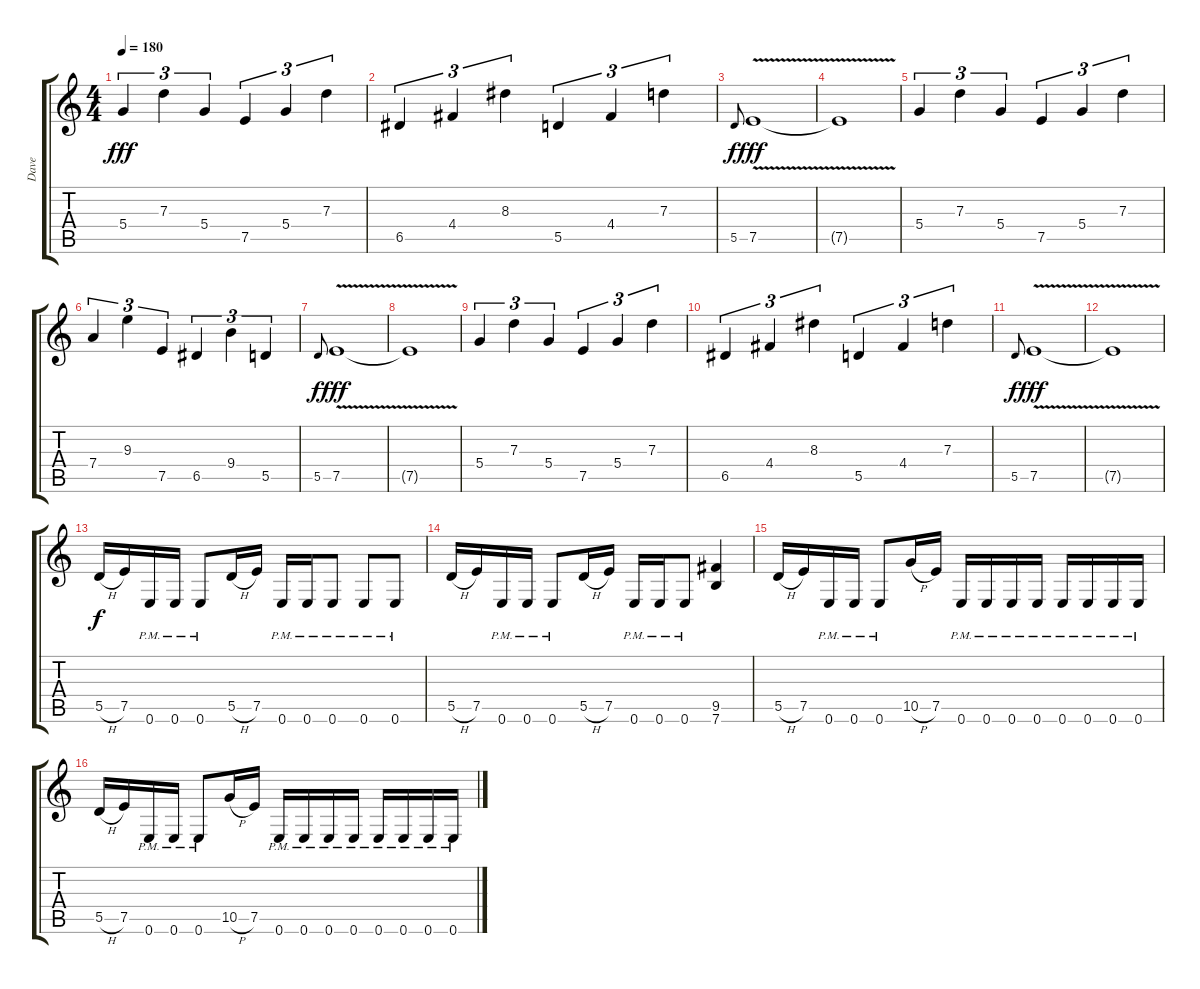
\track ("Dave" "Dave") {instrument overdrivenguitar}
\staff {score tabs}
\tuning (E4 B3 G3 D3 A2 E2) {hide}
\ts (4 4)
\tempo 180
\clef g2
\ks c
5.4.4{tu (3 2) dy fff} 7.3.4{tu (3 2)} 5.4.4{tu (3 2)} 7.5.4{tu (3 2)} 5.4.4{tu (3 2)} 7.3.4{tu (3 2)} |
6.5.4{tu (3 2)} 4.4.4{tu (3 2)} 8.3.4{tu (3 2)} 5.5.4{tu (3 2)} 4.4.4{tu (3 2)} 7.3.4{tu (3 2)} |
5.5.8{gr onbeat dy f} 7.5{v}.1{dy fff} |
7.5{t}.1 |
5.4.4{tu (3 2)} 7.3.4{tu (3 2)} 5.4.4{tu (3 2)} 7.5.4{tu (3 2)} 5.4.4{tu (3 2)} 7.3.4{tu (3 2)} |
7.4.4{tu (3 2)} 9.3.4{tu (3 2)} 7.5.4{tu (3 2)} 6.5.4{tu (3 2)} 9.4.4{tu (3 2)} 5.5.4{tu (3 2)} |
5.5.8{gr onbeat dy f} 7.5{v}.1{dy fff} |
7.5{t}.1 |
5.4.4{tu (3 2)} 7.3.4{tu (3 2)} 5.4.4{tu (3 2)} 7.5.4{tu (3 2)} 5.4.4{tu (3 2)} 7.3.4{tu (3 2)} |
6.5.4{tu (3 2)} 4.4.4{tu (3 2)} 8.3.4{tu (3 2)} 5.5.4{tu (3 2)} 4.4.4{tu (3 2)} 7.3.4{tu (3 2)} |
5.5.8{gr onbeat dy f} 7.5{v}.1{dy fff} |
7.5{t}.1 |
5.5{h}.16{dy f} 7.5.16 0.6{pm}.16 0.6{pm}.16 0.6{pm}.8 5.5{h}.16 7.5.16 0.6{pm}.16 0.6{pm}.16 0.6{pm}.8 0.6{pm}.8 0.6{pm}.8 |
5.5{h}.16 7.5.16 0.6{pm}.16 0.6{pm}.16 0.6{pm}.8 5.5{h}.16 7.5.16 0.6{pm}.16 0.6{pm}.16 0.6{pm}.8 (9.5 7.6).4 |
5.5{h}.16 7.5.16 0.6{pm}.16 0.6{pm}.16 0.6{pm}.8 10.5{h}.16 7.5.16 0.6{pm}.16 0.6{pm}.16 0.6{pm}.16 0.6{pm}.16 0.6{pm}.16 0.6{pm}.16 0.6{pm}.16 0.6{pm}.16 |
5.5{h}.16 7.5.16 0.6{pm}.16 0.6{pm}.16 0.6{pm}.8 10.5{h}.16 7.5.16 0.6{pm}.16 0.6{pm}.16 0.6{pm}.16 0.6{pm}.16 0.6{pm}.16 0.6{pm}.16 0.6{pm}.16 0.6{pm}.16
